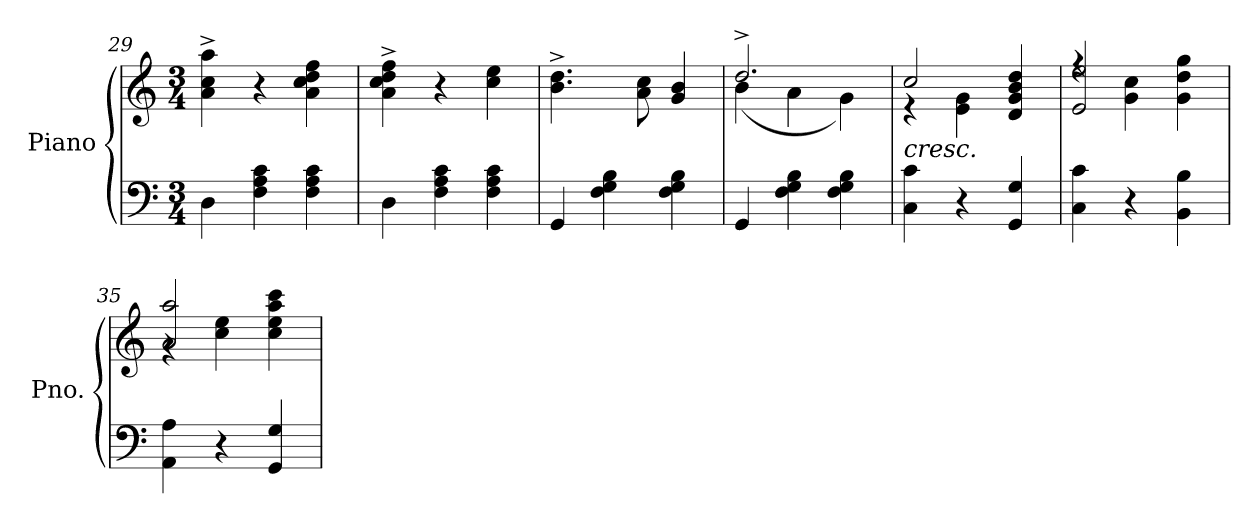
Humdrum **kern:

**kern	**kern
*part1	*part1
*staff2	*staff1
*I"Piano	*
*I'Pno.	*
*clefF4	*clefG2
*k[]	*k[]
*M3/4	*M3/4
=29	=29
4D\	4a\^ 4cc\^ 4aa\^
4F\ 4A\ 4c\	4r
4F\ 4A\ 4c\	4a\ 4cc\ 4dd\ 4ff\
=30	=30
4D\	4a\^ 4cc\^ 4dd\^ 4ff\^
4F\ 4A\ 4c\	4r
4F\ 4A\ 4c\	4cc\ 4ee\
=31	=31
4GG/	4.b\^ 4.dd\^
4F\ 4G\ 4B\	.
.	8a\ 8cc\
4F\ 4G\ 4B\	4g/ 4b/
=32	=32
*	*^
4GG/	2.dd^/	(<4b\
4F\ 4G\ 4B\	.	4a\
4F\ 4G\ 4B\	.	4g\)
!!LO:LB:g=z	!!
=33	=33	=33
!LO:TX:a:i:t=cresc.	!	!
4C\ 4c\	2cc/	4r
4r	.	4e\ 4g\
4GG/ 4G/	4d/ 4g/ 4b/ 4dd/	4ryy
=34	=34	=34
4C\ 4c\	2e/ 2ee/	4rff
4r	.	4g\ 4cc\
4BB\ 4B\	4g\ 4dd\ 4gg\	4ryy
=35	=35	=35
4AA\ 4A\	2a/ 2aa/	4rg
4r	.	4cc\ 4ee\
4GG/ 4G/	4cc\ 4ee\ 4aa\ 4ccc\	4ryy
*	*v	*v
=	=
*-	*-
